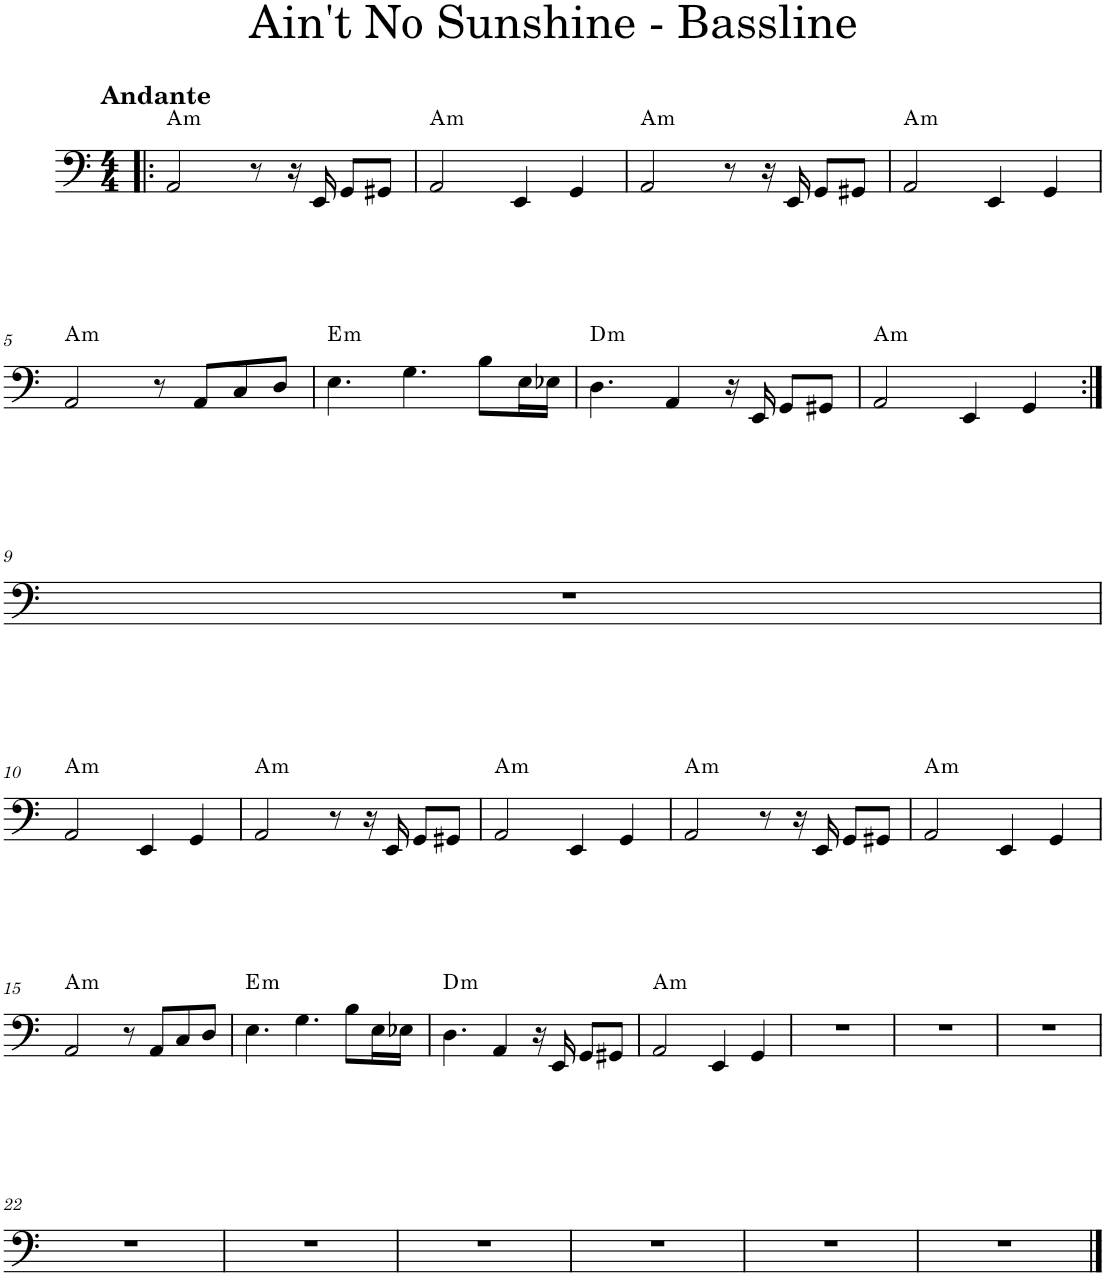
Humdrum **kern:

**kern	**harte
*part1	*part1
*staff1	*
*I"Fretless Electric Bass	*
*I'Frtl. El. B.	*
*clefF4	*
*Trd7c12	*
*k[]	*
*M4/4	*
=1!|:	=1!|:
!LO:TX:a:B:t=Andante	!LO:H:kt=m
2AA/	A:min
8r	.
16r	.
16EE/	.
8GG/L	.
8GG#X/J	.
=2	=2
!	!LO:H:kt=m
2AA/	A:min
4EE/	.
4GG/	.
=3	=3
!	!LO:H:kt=m
2AA/	A:min
8r	.
16r	.
16EE/	.
8GG/L	.
8GG#X/J	.
=4	=4
!	!LO:H:kt=m
2AA/	A:min
4EE/	.
4GG/	.
!!LO:LB:g=z
=5	=5
!	!LO:H:kt=m
2AA/	A:min
8r	.
8AA/L	.
8C/	.
8D/J	.
=6	=6
!	!LO:H:kt=m
4.E\	E:min
4.G\	.
8B\L	.
16E\L	.
16E-X\JJ	.
=7	=7
!	!LO:H:kt=m
4.D\	D:min
4AA/	.
16r	.
16EE/	.
8GG/L	.
8GG#X/J	.
=8	=8
!	!LO:H:kt=m
2AA/	A:min
4EE/	.
4GG/	.
!!LO:LB:g=z
=9:|!	=9:|!
1r	.
!!LO:LB:g=z
=10	=10
!	!LO:H:kt=m
2AA/	A:min
4EE/	.
4GG/	.
=11	=11
!	!LO:H:kt=m
2AA/	A:min
8r	.
16r	.
16EE/	.
8GG/L	.
8GG#X/J	.
=12	=12
!	!LO:H:kt=m
2AA/	A:min
4EE/	.
4GG/	.
=13	=13
!	!LO:H:kt=m
2AA/	A:min
8r	.
16r	.
16EE/	.
8GG/L	.
8GG#X/J	.
=14	=14
!	!LO:H:kt=m
2AA/	A:min
4EE/	.
4GG/	.
!!LO:LB:g=z
=15	=15
!	!LO:H:kt=m
2AA/	A:min
8r	.
8AA/L	.
8C/	.
8D/J	.
=16	=16
!	!LO:H:kt=m
4.E\	E:min
4.G\	.
8B\L	.
16E\L	.
16E-X\JJ	.
=17	=17
!	!LO:H:kt=m
4.D\	D:min
4AA/	.
16r	.
16EE/	.
8GG/L	.
8GG#X/J	.
=18	=18
!	!LO:H:kt=m
2AA/	A:min
4EE/	.
4GG/	.
=19	=19
1r	.
=20	=20
1r	.
=21	=21
1r	.
!!LO:LB:g=z
=22	=22
1r	.
=23	=23
1r	.
=24	=24
1r	.
=25	=25
1r	.
=26	=26
1r	.
=27	=27
1r	.
==	==
*-	*-
